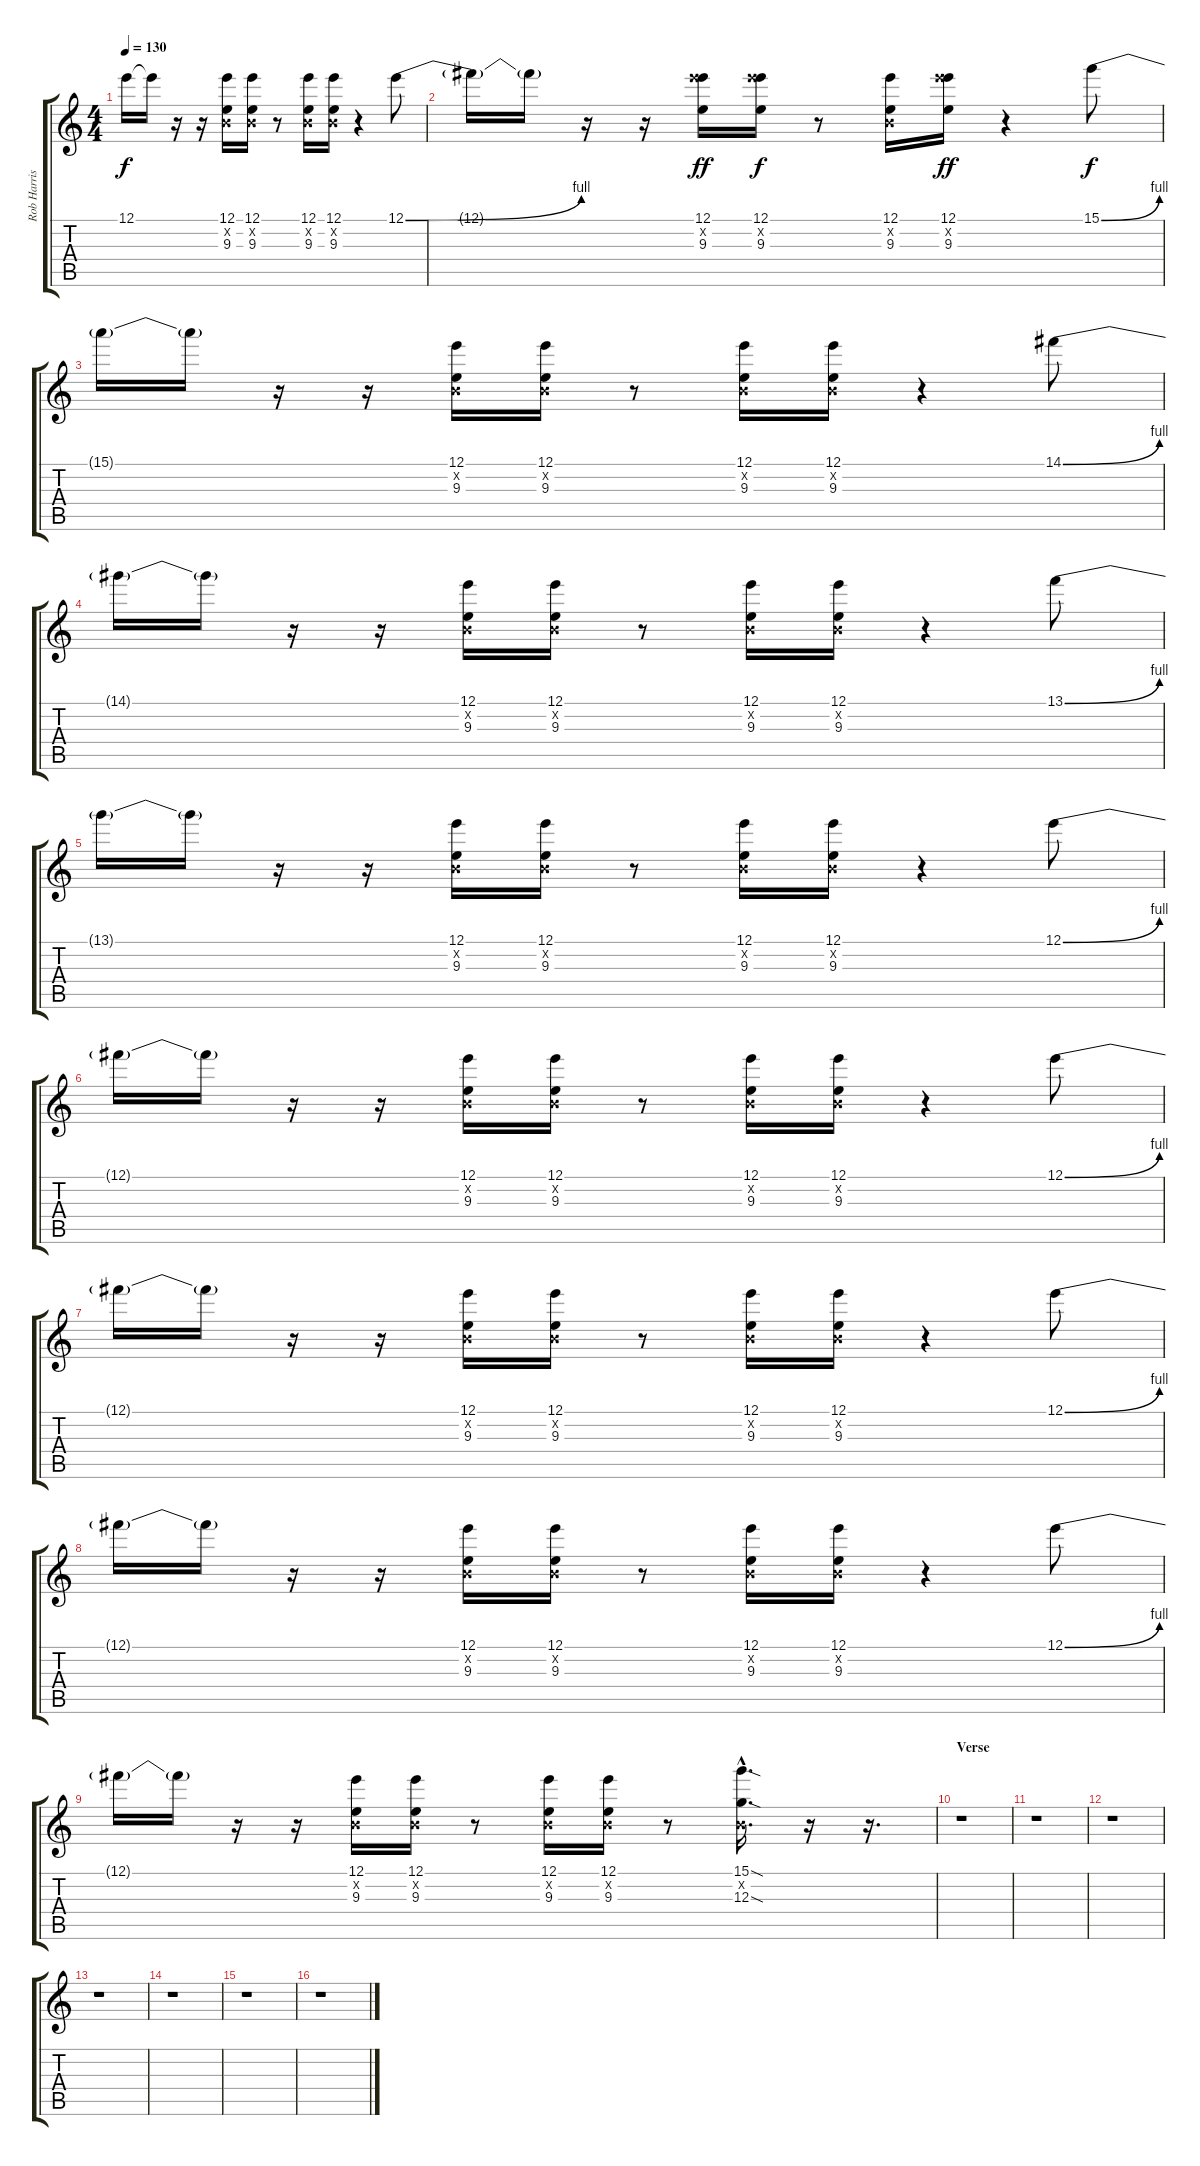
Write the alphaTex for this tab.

\track ("Rob Harris - Guitar Effects" "Rob Harris") {instrument overdrivenguitar}
\staff {score tabs}
\tuning (E4 B3 G3 D3 A2 E2) {hide}
\ts (4 4)
\tempo 130
\clef g2
\ks c
12.1{t}.16{dy f} 12.1{t}.16 r.16 r.16 (12.1 0.2{x} 9.3).16 (12.1 0.2{x} 9.3).16 r.8 (12.1 0.2{x} 9.3).16 (12.1 0.2{x} 9.3).16 r.4 12.1{be (bend 0 0 60 4)}.8 |
12.1{t}.16 12.1{t}.16 r.16 r.16 (12.1 17.2{x} 9.3).16{dy ff} (12.1 17.2{x} 9.3).16{dy f} r.8 (12.1 0.2{x} 9.3).16 (12.1 17.2{x} 9.3).16{dy ff} r.4 15.1{be (bend 0 0 60 4)}.8{dy f} |
15.1{t}.16 15.1{t}.16 r.16 r.16 (12.1 0.2{x} 9.3).16 (12.1 0.2{x} 9.3).16 r.8 (12.1 0.2{x} 9.3).16 (12.1 0.2{x} 9.3).16 r.4 14.1{be (bend 0 0 60 4)}.8 |
14.1{t}.16 14.1{t}.16 r.16 r.16 (12.1 0.2{x} 9.3).16 (12.1 0.2{x} 9.3).16 r.8 (12.1 0.2{x} 9.3).16 (12.1 0.2{x} 9.3).16 r.4 13.1{be (bend 0 0 60 4)}.8 |
13.1{t}.16 13.1{t}.16 r.16 r.16 (12.1 0.2{x} 9.3).16 (12.1 0.2{x} 9.3).16 r.8 (12.1 0.2{x} 9.3).16 (12.1 0.2{x} 9.3).16 r.4 12.1{be (bend 0 0 60 4)}.8 |
12.1{t}.16 12.1{t}.16 r.16 r.16 (12.1 0.2{x} 9.3).16 (12.1 0.2{x} 9.3).16 r.8 (12.1 0.2{x} 9.3).16 (12.1 0.2{x} 9.3).16 r.4 12.1{be (bend 0 0 60 4)}.8 |
12.1{t}.16 12.1{t}.16 r.16 r.16 (12.1 0.2{x} 9.3).16 (12.1 0.2{x} 9.3).16 r.8 (12.1 0.2{x} 9.3).16 (12.1 0.2{x} 9.3).16 r.4 12.1{be (bend 0 0 60 4)}.8 |
12.1{t}.16 12.1{t}.16 r.16 r.16 (12.1 0.2{x} 9.3).16 (12.1 0.2{x} 9.3).16 r.8 (12.1 0.2{x} 9.3).16 (12.1 0.2{x} 9.3).16 r.4 12.1{be (bend 0 0 60 4)}.8 |
12.1{t}.16 12.1{t}.16 r.16 r.16 (12.1 0.2{x} 9.3).16 (12.1 0.2{x} 9.3).16 r.8 (12.1 0.2{x} 9.3).16 (12.1 0.2{x} 9.3).16 r.8 (15.1{sod hac} 0.2{hac x} 12.3{sod hac}).16{d} r.16 r.16{d} |
\section ("" "Verse")
r.1 |
r.1 |
r.1 |
r.1 |
r.1 |
r.1 |
r.1
